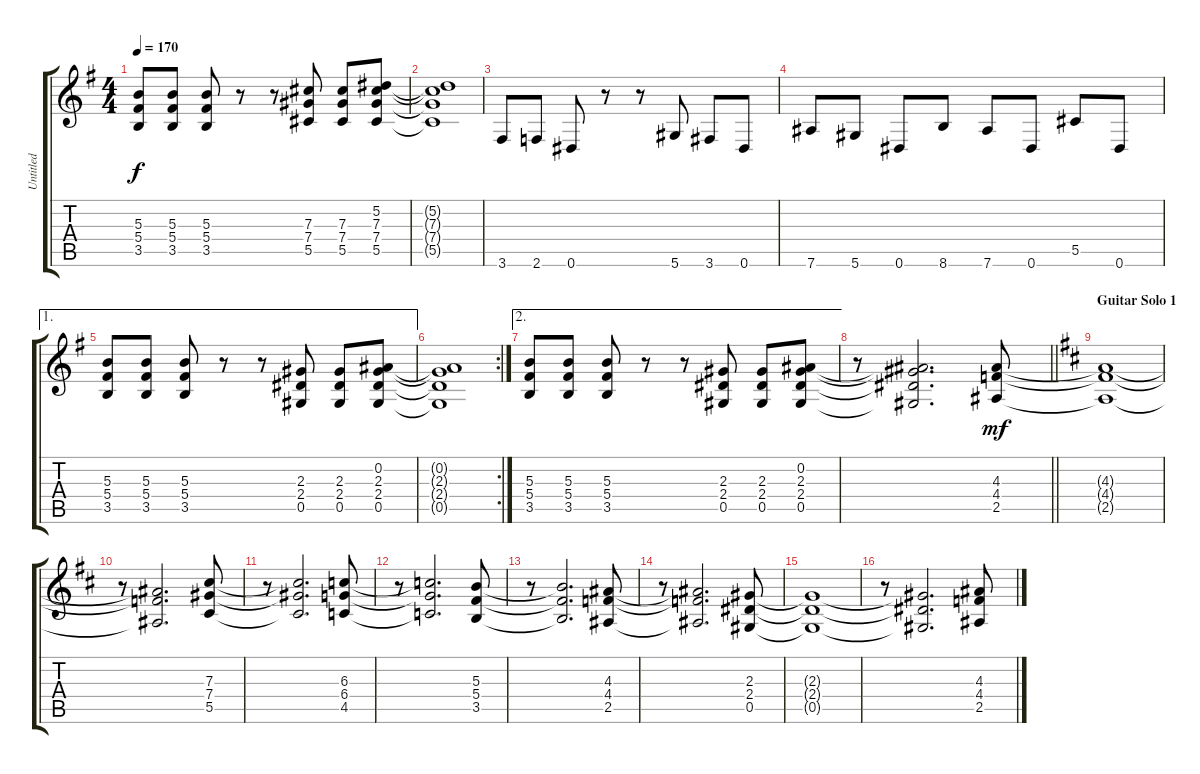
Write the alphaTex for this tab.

\track ("Untitled" "Untitled") {instrument distortionguitar}
\staff {score tabs}
\tuning (Eb4 Bb3 Gb3 Db3 Ab2 Eb2) {hide}
\ts (4 4)
\tempo 170
\clef g2
\ks g
(5.3 5.4 3.5).8{dy f} (5.3 5.4 3.5).8 (5.3 5.4 3.5).8 r.8 r.8 (7.3 7.4 5.5).8 (7.3 7.4 5.5).8 (5.2 7.3 7.4 5.5).8 |
(5.2{t} 7.3{t} 7.4{t} 5.5{t}).1 |
3.6.8 2.6.8 0.6.8 r.8 r.8 5.6.8 3.6.8 0.6.8 |
7.6.8 5.6.8 0.6.8 8.6.8 7.6.8 0.6.8 5.5.8 0.6.8 |
\ae 1
(5.3 5.4 3.5).8 (5.3 5.4 3.5).8 (5.3 5.4 3.5).8 r.8 r.8 (2.3 2.4 0.5).8 (2.3 2.4 0.5).8 (0.2 2.3 2.4 0.5).8 |
\rc 2
(0.2{t} 2.3{t} 2.4{t} 0.5{t}).1 |
\ae 2
(5.3 5.4 3.5).8 (5.3 5.4 3.5).8 (5.3 5.4 3.5).8 r.8 r.8 (2.3 2.4 0.5).8 (2.3 2.4 0.5).8 (0.2 2.3 2.4 0.5).8 |
\barLineRight lightlight
r.8 (0.2{t} 2.3{t} 2.4{t} 0.5{t}).2{d} (4.3 4.4 2.5).8{dy mf} |
\section ("" "Guitar Solo 1")
\ks d
(4.3{t} 4.4{t} 2.5{t}).1 |
r.8 (4.3{t} 4.4{t} 2.5{t}).2{d} (7.3 7.4 5.5).8 |
r.8 (7.3{t} 7.4{t} 5.5{t}).2{d} (6.3 6.4 4.5).8 |
r.8 (6.3{t} 6.4{t} 4.5{t}).2{d} (5.3 5.4 3.5).8 |
r.8 (5.3{t} 5.4{t} 3.5{t}).2{d} (4.3 4.4 2.5).8 |
r.8 (4.3{t} 4.4{t} 2.5{t}).2{d} (2.3 2.4 0.5).8 |
(2.3{t} 2.4{t} 0.5{t}).1 |
r.8 (2.3{t} 2.4{t} 0.5{t}).2{d} (4.3 4.4 2.5).8
